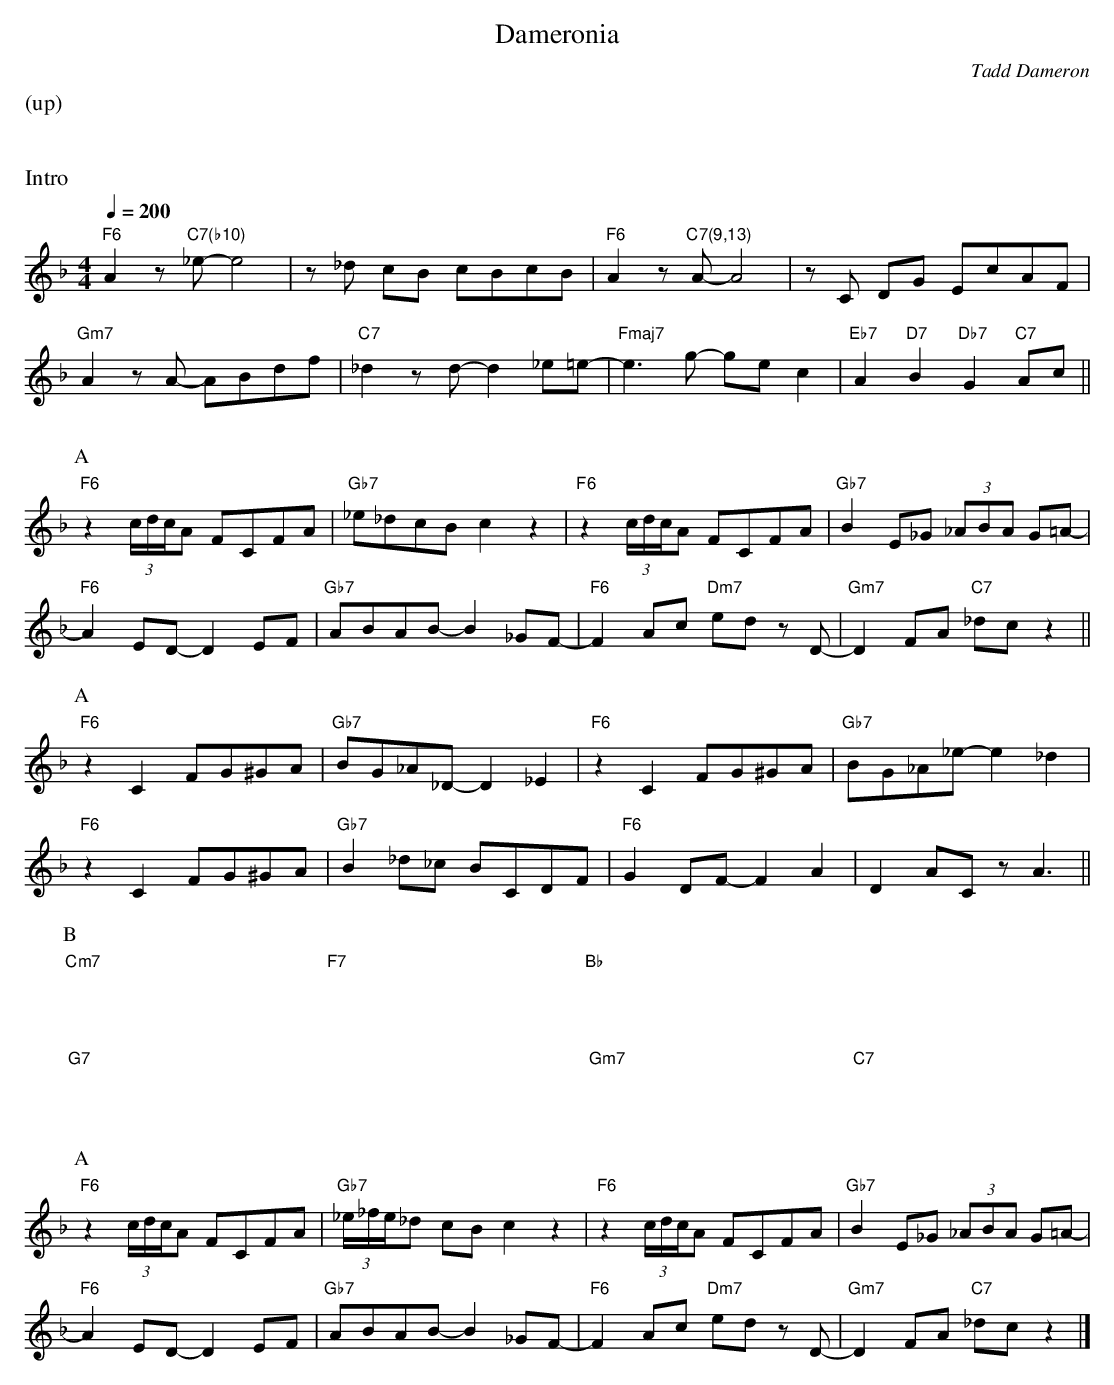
X:1
T:Dameronia
M:4/4
L:1/8
C:Tadd Dameron
Q:1/4=200
K:F
%%text (up)
%%vskip 30
%%text Intro
"F6"A2z"C7(b10)"_e-e4 | z_d cB cBcB | "F6"A2z"C7(9,13)"A-A4 | zC DG EcAF |
"Gm7"A2zA- ABdf | "C7"_d2zd- d2_e=e- | "Fmaj7"e3g- gec2 | "Eb7"A2"D7"B2 "Db7"G2"C7"Ac ||
%%vskip 10
P:A
"F6"z2(3c/2d/2c/2A FCFA | "Gb7"_e_dcB c2z2 | "F6"z2(3c/2d/2c/2A FCFA | "Gb7"B2E_G (3_ABA G=A- |
"F6"A2ED-D2EF | "Gb7"ABAB-B2_GF- | "F6"F2Ac "Dm7"ed zD- | "Gm7"D2FA "C7"_dcz2 ||
P:A
"F6"z2C2 FG^GA | "Gb7"BG_A_D- D2_E2 | "F6"z2C2 FG^GA | "Gb7"BG_A_e-e2_d2 |
"F6"z2C2 FG^GA | "Gb7"B2_d_c BCDF | "F6"G2DF- F2A2 | D2AC zA3 ||
P:B
"Cm7"x4 x4 | "F7"x4 x4 | "Bb"x4 x4 | x4 x4 ||
"G7"x4 x4 | x4 x4 | "Gm7"x4 x4 | "C7"x4 x4 |
P:A
"F6"z2(3c/2d/2c/2A FCFA | "Gb7"(3_e/2_f/2e/2_d cB c2z2 | "F6"z2(3c/2d/2c/2A FCFA | "Gb7"B2E_G (3_ABA G=A- |
"F6"A2ED-D2EF | "Gb7"ABAB-B2_GF- | "F6"F2Ac "Dm7"ed zD- | "Gm7"D2FA "C7"_dcz2 |]
